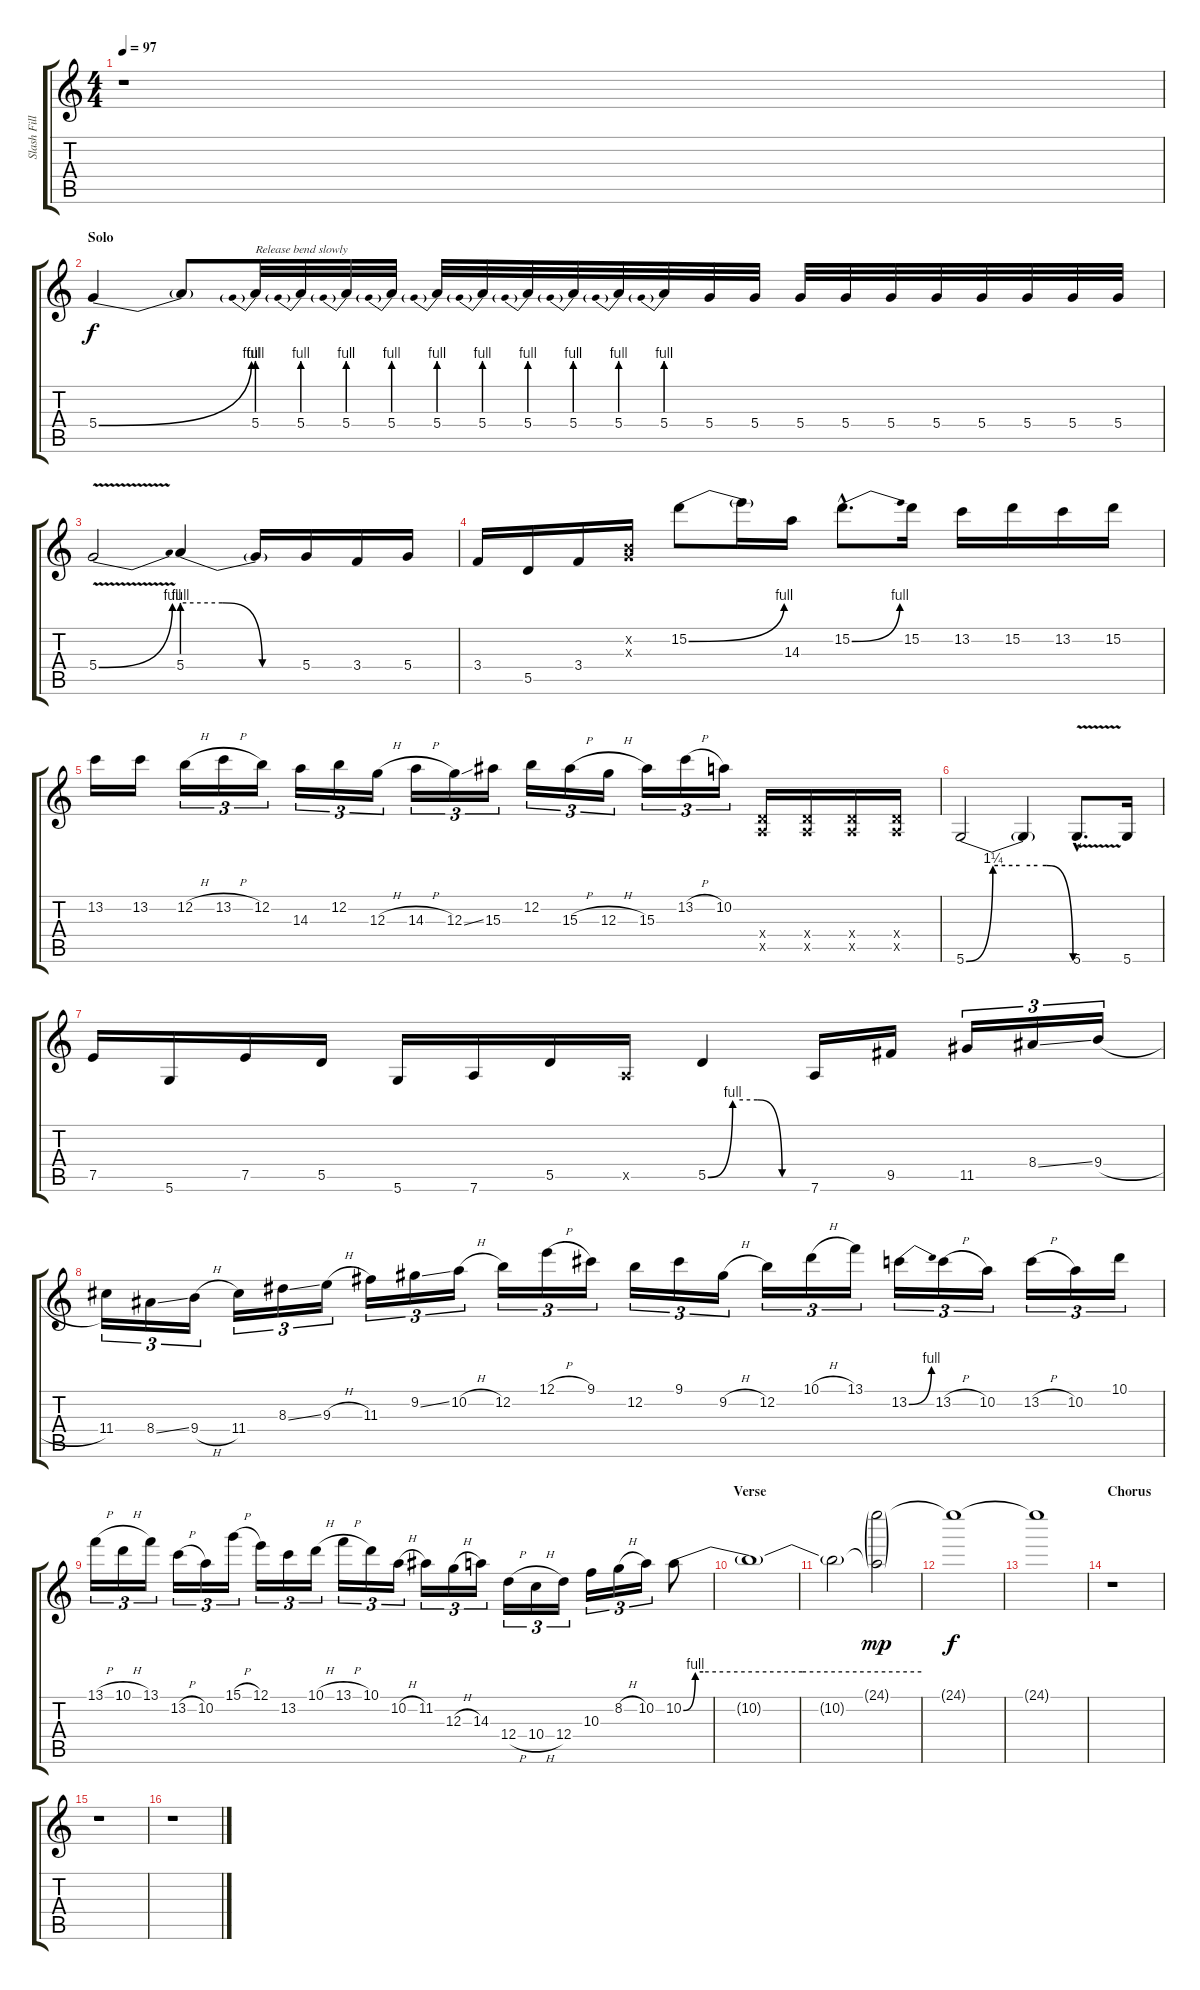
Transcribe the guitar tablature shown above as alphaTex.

\track ("Slash Fills/Solo" "Slash Fill") {instrument overdrivenguitar}
\staff {score tabs}
\tuning (E4 B3 G3 D3 A2 D2) {hide}
\ts (4 4)
\tempo 97
\clef g2
\ks c
r.1{dy f} |
\section ("" "Solo")
5.4{be (bend 0 0 60 4)}.4{volume 15} 5.4{t}.8 5.4{be (prebend 0 4 60 4)}.32{txt "Release bend slowly"} 5.4{be (prebend 0 4 60 4)}.32 5.4{be (prebend 0 4 60 4)}.32 5.4{be (prebend 0 4 60 4)}.32 5.4{be (prebend 0 4 60 4)}.32 5.4{be (prebend 0 4 60 4)}.32 5.4{be (prebend 0 4 60 4)}.32 5.4{be (prebend 0 4 60 4)}.32 5.4{be (prebend 0 4 60 4)}.32 5.4{be (prebend 0 4 60 4)}.32 5.4.32 5.4.32 5.4.32 5.4.32 5.4.32 5.4.32 5.4.32 5.4.32 5.4.32 5.4.32 |
5.4{be (bend 0 0 60 4) v}.2 5.4{be (custom 0 4 20 4 40 0 60 0)}.4 5.4{t}.16 5.4.16 3.4.16 5.4.16 |
3.4.16 5.5.16 3.4.16 (0.2{x} 0.3{x}).16 15.2{be (bend 0 0 60 4)}.8 15.2{t}.16 14.3.16 15.2{be (bend 0 0 60 4) hac}.8{d} 15.2.16 13.2.16 15.2.16 13.2.16 15.2.16 |
13.2.16 13.2.16 12.2{h}.16{tu (3 2)} 13.2{h}.16{tu (3 2)} 12.2.16{tu (3 2)} 14.3.16{tu (3 2)} 12.2.16{tu (3 2)} 12.3{h}.16{tu (3 2)} 14.3{h}.16{tu (3 2)} 12.3{ss}.16{tu (3 2)} 15.3.16{tu (3 2)} 12.2.16{tu (3 2)} 15.3{h}.16{tu (3 2)} 12.3{h}.16{tu (3 2)} 15.3.16{tu (3 2)} 13.2{h}.16{tu (3 2)} 10.2.16{tu (3 2)} (0.4{x} 0.5{x}).16 (0.4{x} 0.5{x}).16 (0.4{x} 0.5{x}).16 (0.4{x} 0.5{x}).16 |
5.6{be (custom 0 0 15 5 30 5 40 5 45 5 60 0)}.2 5.6{t}.4 5.6{v hac}.8{d} 5.6.16 |
7.5.16 5.6.16 7.5.16 5.5.16 5.6.16 7.6.16 5.5.16 0.5{x}.16 5.5{be (custom 0 0 15 4 30 4 45 0 60 0)}.4 7.6.16 9.5.16 11.5.16{tu (3 2)} 8.4{ss}.16{tu (3 2)} 9.4{h}.16{tu (3 2)} |
11.4.16{tu (3 2)} 8.4{ss}.16{tu (3 2)} 9.4{h}.16{tu (3 2)} 11.4.16{tu (3 2)} 8.3{ss}.16{tu (3 2)} 9.3{h}.16{tu (3 2)} 11.3.16{tu (3 2)} 9.2{ss}.16{tu (3 2)} 10.2{h}.16{tu (3 2)} 12.2.16{tu (3 2)} 12.1{h}.16{tu (3 2)} 9.1.16{tu (3 2)} 12.2.16{tu (3 2)} 9.1.16{tu (3 2)} 9.2{h}.16{tu (3 2)} 12.2.16{tu (3 2)} 10.1{h}.16{tu (3 2)} 13.1.16{tu (3 2)} 13.2{be (bend 0 0 60 4)}.16{tu (3 2)} 13.2{h}.16{tu (3 2)} 10.2.16{tu (3 2)} 13.2{h}.16{tu (3 2)} 10.2.16{tu (3 2)} 10.1.16{tu (3 2)} |
13.1{h}.16{tu (3 2)} 10.1{h}.16{tu (3 2)} 13.1.16{tu (3 2)} 13.2{h}.16{tu (3 2)} 10.2.16{tu (3 2)} 15.1{h}.16{tu (3 2)} 12.1.16{tu (3 2)} 13.2.16{tu (3 2)} 10.1{h}.16{tu (3 2)} 13.1{h}.16{tu (3 2)} 10.1.16{tu (3 2)} 10.2{h}.16{tu (3 2)} 11.2.16{tu (3 2)} 12.3{h}.16{tu (3 2)} 14.3.16{tu (3 2)} 12.4{h}.16{tu (3 2)} 10.4{h}.16{tu (3 2)} 12.4.16{tu (3 2)} 10.3.16{tu (3 2)} 8.2{h}.16{tu (3 2)} 10.2.16{tu (3 2)} 10.2{be (custom 0 0 3 4 5 4 30 4 60 4)}.8 |
\section ("" "Verse")
10.2{t}.1 |
10.2{t}.2 (24.1{g} 10.2{t}).2{dy mp} |
24.1{t}.1{dy f} |
24.1{t}.1 |
\section ("" "Chorus")
r.1 |
r.1 |
r.1
